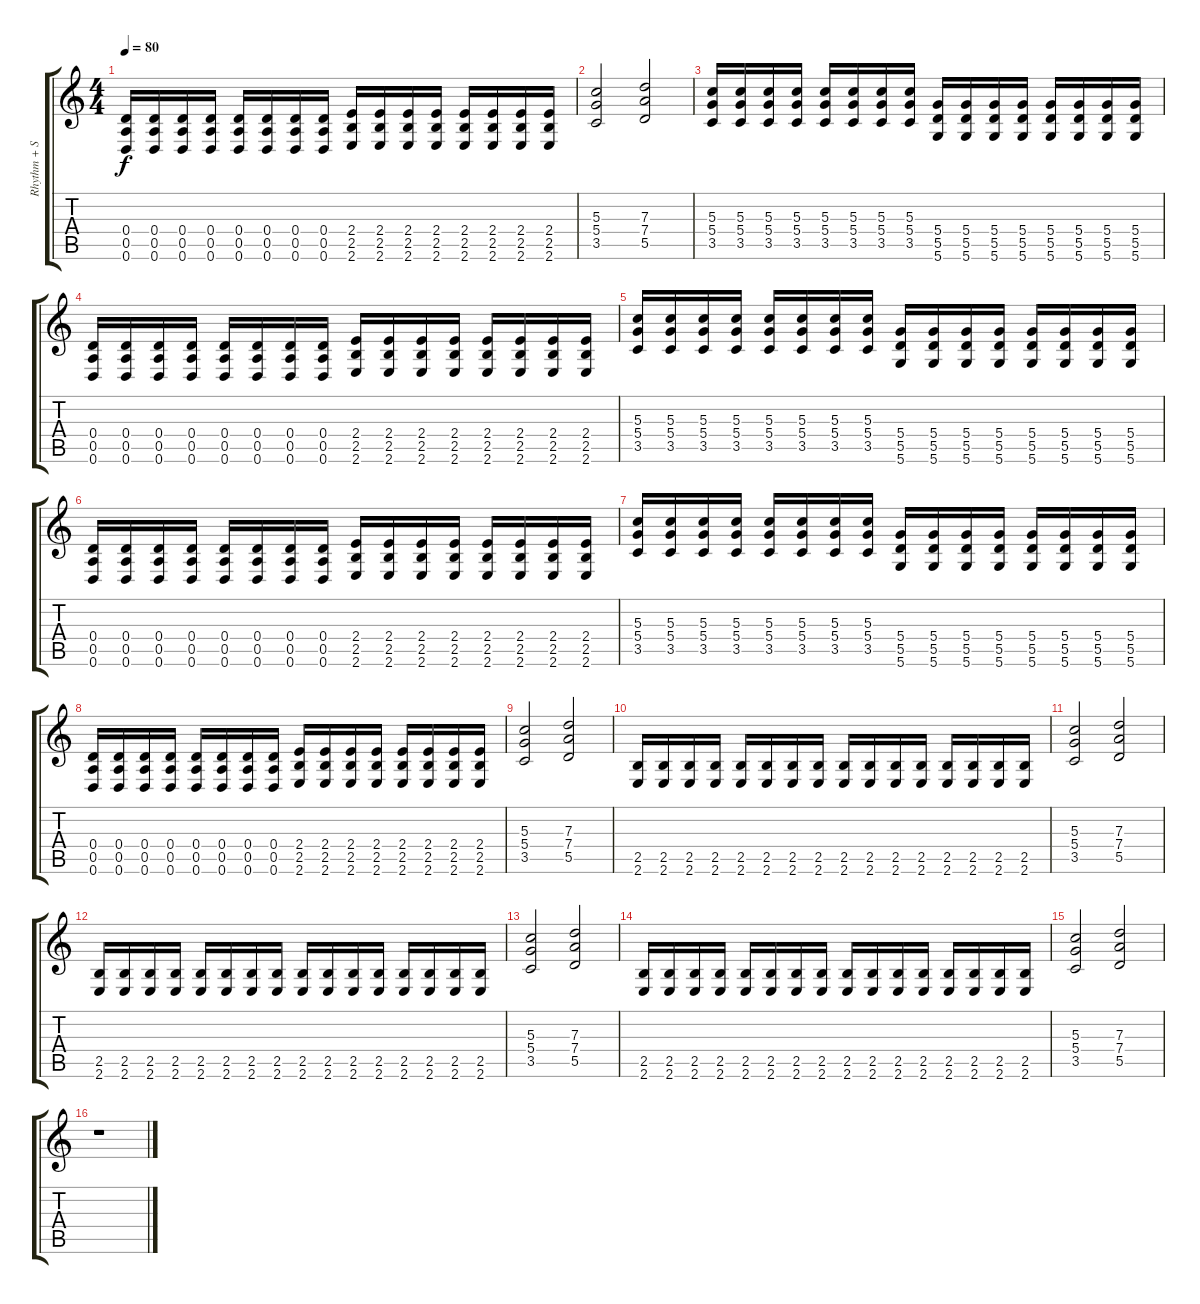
\track ("Rhythm + Solo Guitar" "Rhythm + S") {instrument distortionguitar}
\staff {score tabs}
\tuning (E4 B3 G3 D3 A2 D2) {hide}
\ts (4 4)
\tempo 80
\clef g2
\ks c
(0.4 0.5 0.6).16{dy f} (0.4 0.5 0.6).16 (0.4 0.5 0.6).16 (0.4 0.5 0.6).16 (0.4 0.5 0.6).16 (0.4 0.5 0.6).16 (0.4 0.5 0.6).16 (0.4 0.5 0.6).16 (2.4 2.5 2.6).16 (2.4 2.5 2.6).16 (2.4 2.5 2.6).16 (2.4 2.5 2.6).16 (2.4 2.5 2.6).16 (2.4 2.5 2.6).16 (2.4 2.5 2.6).16 (2.4 2.5 2.6).16 |
(5.3 5.4 3.5).2 (7.3 7.4 5.5).2 |
(5.3 5.4 3.5).16 (5.3 5.4 3.5).16 (5.3 5.4 3.5).16 (5.3 5.4 3.5).16 (5.3 5.4 3.5).16 (5.3 5.4 3.5).16 (5.3 5.4 3.5).16 (5.3 5.4 3.5).16 (5.4 5.5 5.6).16 (5.4 5.5 5.6).16 (5.4 5.5 5.6).16 (5.4 5.5 5.6).16 (5.4 5.5 5.6).16 (5.4 5.5 5.6).16 (5.4 5.5 5.6).16 (5.4 5.5 5.6).16 |
(0.4 0.5 0.6).16 (0.4 0.5 0.6).16 (0.4 0.5 0.6).16 (0.4 0.5 0.6).16 (0.4 0.5 0.6).16 (0.4 0.5 0.6).16 (0.4 0.5 0.6).16 (0.4 0.5 0.6).16 (2.4 2.5 2.6).16 (2.4 2.5 2.6).16 (2.4 2.5 2.6).16 (2.4 2.5 2.6).16 (2.4 2.5 2.6).16 (2.4 2.5 2.6).16 (2.4 2.5 2.6).16 (2.4 2.5 2.6).16 |
(5.3 5.4 3.5).16 (5.3 5.4 3.5).16 (5.3 5.4 3.5).16 (5.3 5.4 3.5).16 (5.3 5.4 3.5).16 (5.3 5.4 3.5).16 (5.3 5.4 3.5).16 (5.3 5.4 3.5).16 (5.4 5.5 5.6).16 (5.4 5.5 5.6).16 (5.4 5.5 5.6).16 (5.4 5.5 5.6).16 (5.4 5.5 5.6).16 (5.4 5.5 5.6).16 (5.4 5.5 5.6).16 (5.4 5.5 5.6).16 |
(0.4 0.5 0.6).16 (0.4 0.5 0.6).16 (0.4 0.5 0.6).16 (0.4 0.5 0.6).16 (0.4 0.5 0.6).16 (0.4 0.5 0.6).16 (0.4 0.5 0.6).16 (0.4 0.5 0.6).16 (2.4 2.5 2.6).16 (2.4 2.5 2.6).16 (2.4 2.5 2.6).16 (2.4 2.5 2.6).16 (2.4 2.5 2.6).16 (2.4 2.5 2.6).16 (2.4 2.5 2.6).16 (2.4 2.5 2.6).16 |
(5.3 5.4 3.5).16 (5.3 5.4 3.5).16 (5.3 5.4 3.5).16 (5.3 5.4 3.5).16 (5.3 5.4 3.5).16 (5.3 5.4 3.5).16 (5.3 5.4 3.5).16 (5.3 5.4 3.5).16 (5.4 5.5 5.6).16 (5.4 5.5 5.6).16 (5.4 5.5 5.6).16 (5.4 5.5 5.6).16 (5.4 5.5 5.6).16 (5.4 5.5 5.6).16 (5.4 5.5 5.6).16 (5.4 5.5 5.6).16 |
(0.4 0.5 0.6).16 (0.4 0.5 0.6).16 (0.4 0.5 0.6).16 (0.4 0.5 0.6).16 (0.4 0.5 0.6).16 (0.4 0.5 0.6).16 (0.4 0.5 0.6).16 (0.4 0.5 0.6).16 (2.4 2.5 2.6).16 (2.4 2.5 2.6).16 (2.4 2.5 2.6).16 (2.4 2.5 2.6).16 (2.4 2.5 2.6).16 (2.4 2.5 2.6).16 (2.4 2.5 2.6).16 (2.4 2.5 2.6).16 |
(5.3 5.4 3.5).2 (7.3 7.4 5.5).2 |
(2.5 2.6).16 (2.5 2.6).16 (2.5 2.6).16 (2.5 2.6).16 (2.5 2.6).16 (2.5 2.6).16 (2.5 2.6).16 (2.5 2.6).16 (2.5 2.6).16 (2.5 2.6).16 (2.5 2.6).16 (2.5 2.6).16 (2.5 2.6).16 (2.5 2.6).16 (2.5 2.6).16 (2.5 2.6).16 |
(5.3 5.4 3.5).2 (7.3 7.4 5.5).2 |
(2.5 2.6).16 (2.5 2.6).16 (2.5 2.6).16 (2.5 2.6).16 (2.5 2.6).16 (2.5 2.6).16 (2.5 2.6).16 (2.5 2.6).16 (2.5 2.6).16 (2.5 2.6).16 (2.5 2.6).16 (2.5 2.6).16 (2.5 2.6).16 (2.5 2.6).16 (2.5 2.6).16 (2.5 2.6).16 |
(5.3 5.4 3.5).2 (7.3 7.4 5.5).2 |
(2.5 2.6).16 (2.5 2.6).16 (2.5 2.6).16 (2.5 2.6).16 (2.5 2.6).16 (2.5 2.6).16 (2.5 2.6).16 (2.5 2.6).16 (2.5 2.6).16 (2.5 2.6).16 (2.5 2.6).16 (2.5 2.6).16 (2.5 2.6).16 (2.5 2.6).16 (2.5 2.6).16 (2.5 2.6).16 |
(5.3 5.4 3.5).2 (7.3 7.4 5.5).2 |
r.1
